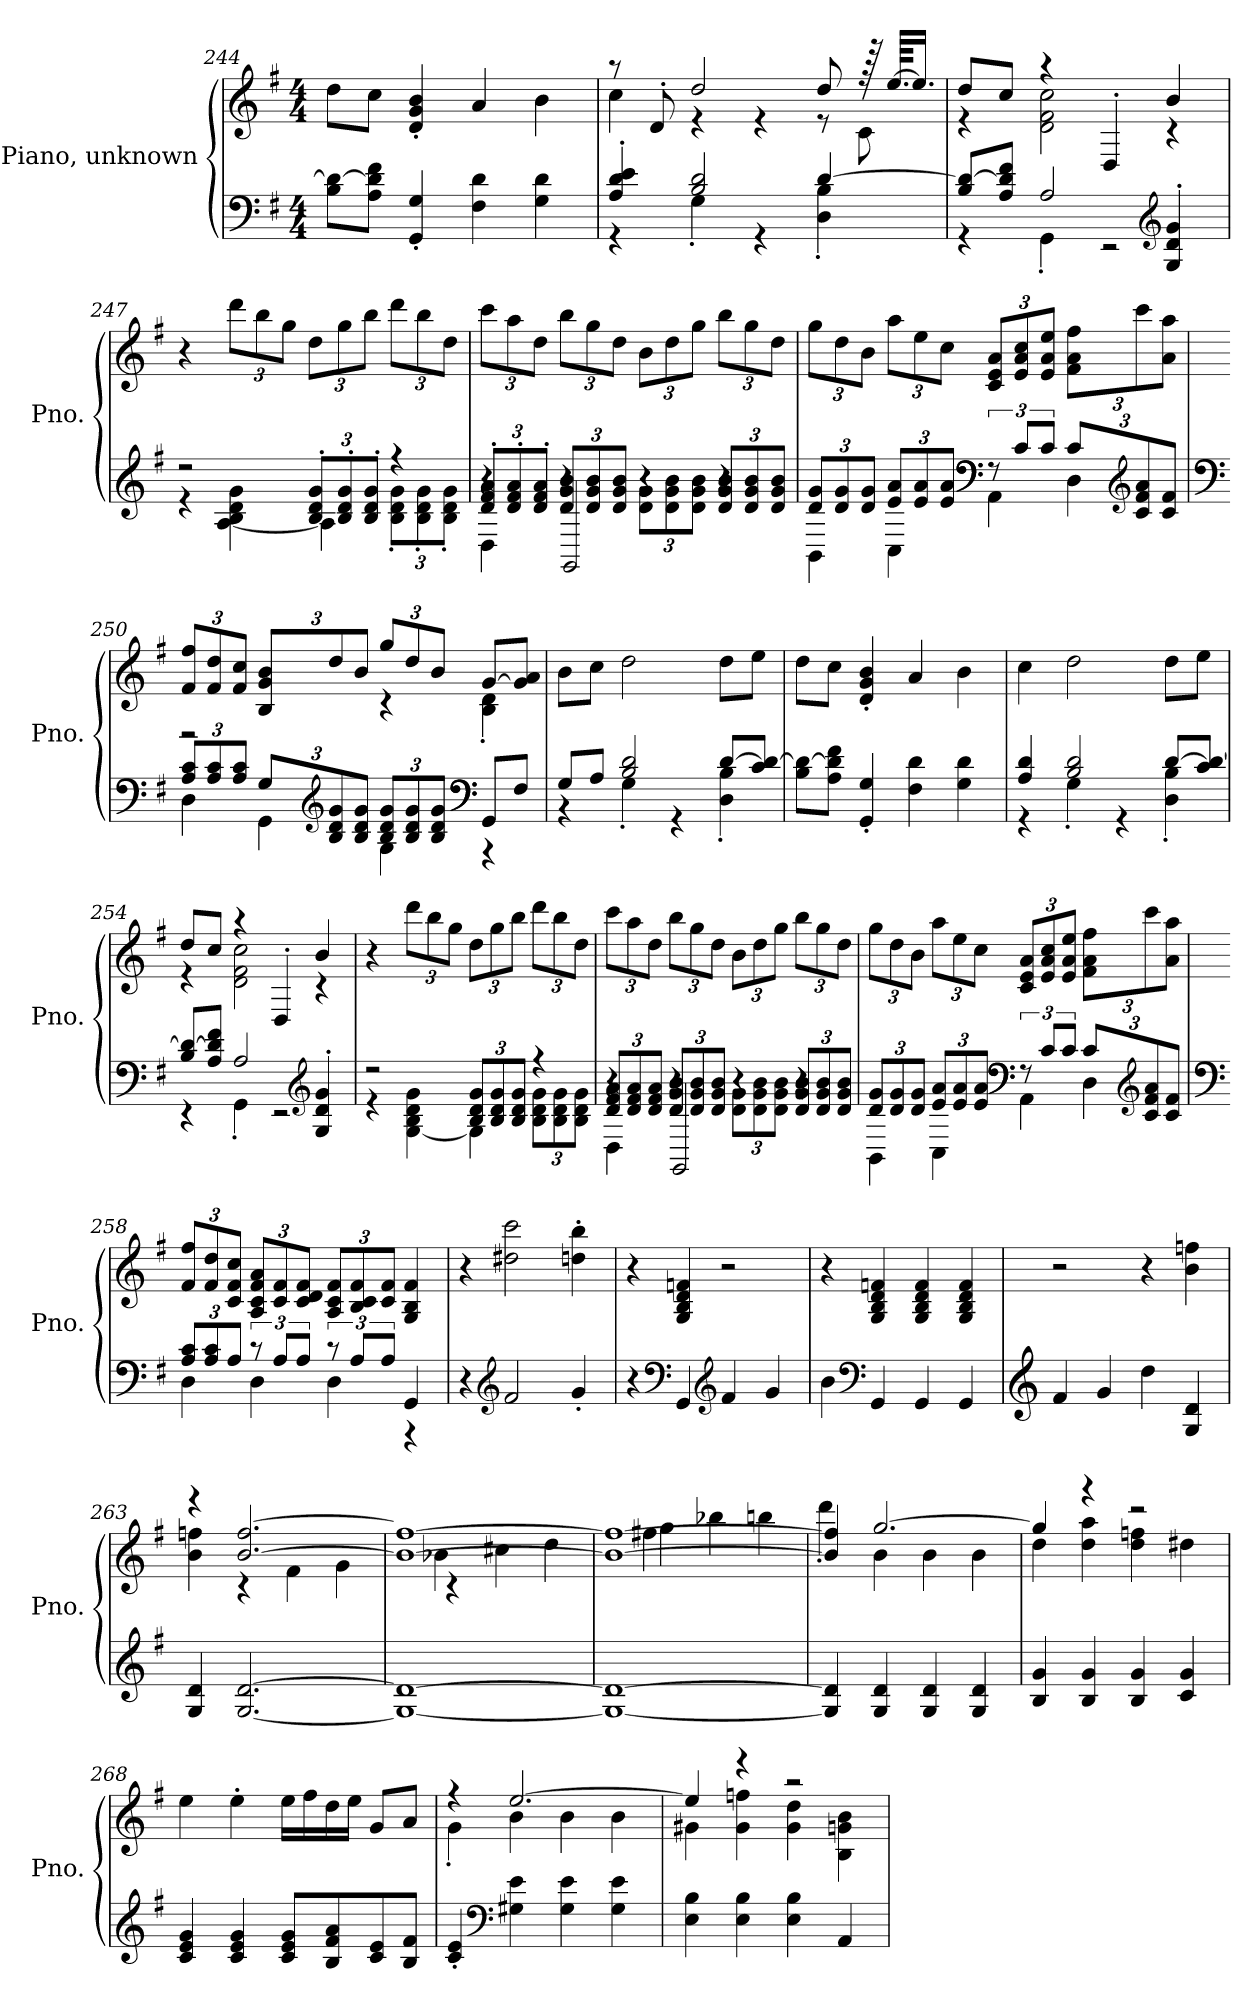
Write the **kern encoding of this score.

**kern	**kern
*part1	*part1
*staff2	*staff1
*I"Piano, unknown	*
*I'Pno.	*
!!LO:LB:g=z
*clefF4	*clefG2
*k[f#]	*k[f#]
*M4/4	*M4/4
=244	=244
8B\ 8d\_L	8dd\L
8A\ 8d\] 8f#\J	8cc\J
4GG/' 4G/'	4d/' 4g/' 4b/'
4F#\ 4d\	4a/
4G\ 4d\	4b\
=245	=245
*^	*^
4A/' 4d/' 4e/'	4r	8r	4cc\
.	.	8d'/	.
2B/ 2d/	4G'\	2dd/	4r
.	4r	.	4r
[4d/	4D\' 4B\'	8dd/	8r
.	.	128r	8c\
.	.	[64.ee/KKLL	.
.	.	16.ee/JJ]	.
=246	=246	=246	=246
8B/ 8d/_L	4r	8dd/L	4r
8A/ 8d/] 8f#/J	.	8cc/J	.
2A/	4GG'\	4r	2d\ 2f#\ 2cc\
.	2r	4D'/	.
*clefG2	*	*	*
4G/' 4d/' 4g/'	.	4b/	4r
*	*	*v	*v
=247	=247	=247
2r	4r	4r
*	*	*Xbrackettup
.	[4A\ 4B\ 4d\ 4g\	12ddd\L
.	.	12bb\
.	.	12gg\J
*Xbrackettup	*	*
12B/' 12d/' 12g/'L	4A\]	12dd\L
12B/' 12d/' 12g/'	.	12gg\
12B/' 12d/' 12g/'J	.	12bb\J
4r	12B\' 12d\' 12g\'L	12ddd\L
.	12B\' 12d\' 12g\'	12bb\
.	12B\' 12d\' 12g\'J	12dd\J
!!LO:LB:g=z
=248	=248	=248
*	*^	*
12d/' 12f#/' 12a/'L	4D\	4r	12ccc\L
12d/' 12f#/' 12a/'	.	.	12aa\
12d/' 12f#/' 12a/'J	.	.	12dd\J
12d/ 12g/ 12b/L	4r	2GG/	12bb\L
12d/ 12g/ 12b/	.	.	12gg\
12d/ 12g/ 12b/J	.	.	12dd\J
4r	12d\ 12g\L	.	12b\L
.	12d\ 12g\ 12b\	.	12dd\
.	12d\ 12g\ 12b\J	.	12gg\J
12d/ 12g/ 12b/L	4r	4r	12bb\L
12d/ 12g/ 12b/	.	.	12gg\
12d/ 12g/ 12b/J	.	.	12dd\J
*	*v	*v	*
=249	=249	=249
12d/ 12g/L	4BB\	12gg\L
12d/ 12g/	.	12dd\
12d/ 12g/J	.	12b\J
12e/ 12a/L	4C\	12aa\L
12e/ 12a/	.	12ee\
12e/ 12a/J	.	12cc\J
*clefF4	*	*
*brackettup	*	*
12r	4AA\	12c/ 12e/ 12a/L
12c/L	.	12e/ 12a/ 12cc/
12c/J	.	12e/ 12a/ 12ee/J
*Xbrackettup	*	*
12c/L	4D\	12f#\ 12a\ 12ff#\L
*clefG2	*	*
12c/ 12f#/ 12a/	.	12ccc\
12c/ 12f#/J	.	12a\ 12aa\J
!!LO:LB:g=z
=250	=250	=250
*clefF4	*	*
*	*	*^
12A/ 12c/L	4D\	12f#/ 12ff#/L	2r
12A/ 12c/	.	12f#/ 12dd/	.
12A/ 12c/J	.	12f#/ 12cc/J	.
12G/L	4GG\	12B/ 12g/ 12b/L	.
*clefG2	*	*	*
12B/ 12d/ 12g/	.	12dd/	.
12B/ 12d/ 12g/J	.	12b/J	.
12B/ 12d/ 12g/L	4G\	12gg/L	4r
12B/ 12d/ 12g/	.	12dd/	.
12B/ 12d/ 12g/J	.	12b/J	.
*clefF4	*	*	*
8GG/L	4r	[8g/L	4B\' 4d\'
8F#/J	.	8g/] 8a/J	.
*	*	*v	*v
=251	=251	=251
8G/L	4r	8b\L
8A/J	.	8cc\J
2B/ 2d/	4G'\	2dd\
.	4r	.
[8d/L	4D\' 4B\'	8dd\L
8c/ 8d/_J	.	8ee\J
*v	*v	*
=252	=252
8B\ 8d\_L	8dd\L
8A\ 8d\] 8f#\J	8cc\J
4GG/' 4G/'	4d/' 4g/' 4b/'
4F#\ 4d\	4a/
4G\ 4d\	4b\
=253	=253
*^	*
4A/ 4d/	4r	4cc\
2B/ 2d/	4G'\	2dd\
.	4r	.
[8d/L	4D\' 4B\'	8dd\L
8c/ 8d/_J	.	8ee\J
!!LO:LB:g=z
=254	=254	=254
*	*	*^
8B/ 8d/_L	4r	8dd/L	4r
8A/ 8d/] 8f#/J	.	8cc/J	.
2A/	4GG'\	4r	2d\ 2f#\ 2cc\
.	2r	4D'/	.
*clefG2	*	*	*
4G/' 4d/' 4g/'	.	4b/	4r
*	*	*v	*v
=255	=255	=255
2r	4r	4r
.	[4G\ 4B\ 4d\ 4g\	12ddd\L
.	.	12bb\
.	.	12gg\J
12B/ 12d/ 12g/L	4G\]	12dd\L
12B/ 12d/ 12g/	.	12gg\
12B/ 12d/ 12g/J	.	12bb\J
4r	12B\ 12d\ 12g\L	12ddd\L
.	12B\ 12d\ 12g\	12bb\
.	12B\ 12d\ 12g\J	12dd\J
=256	=256	=256
*	*^	*
12d/ 12f#/ 12a/L	4D\	4r	12ccc\L
12d/ 12f#/ 12a/	.	.	12aa\
12d/ 12f#/ 12a/J	.	.	12dd\J
12d/ 12g/ 12b/L	4r	2GG/	12bb\L
12d/ 12g/ 12b/	.	.	12gg\
12d/ 12g/ 12b/J	.	.	12dd\J
4r	12d\ 12g\L	.	12b\L
.	12d\ 12g\ 12b\	.	12dd\
.	12d\ 12g\ 12b\J	.	12gg\J
12d/ 12g/ 12b/L	4r	4r	12bb\L
12d/ 12g/ 12b/	.	.	12gg\
12d/ 12g/ 12b/J	.	.	12dd\J
*	*v	*v	*
!!LO:PB:g=z
=257	=257	=257
12d/ 12g/L	4BB\	12gg\L
12d/ 12g/	.	12dd\
12d/ 12g/J	.	12b\J
12e/ 12a/L	4C\	12aa\L
12e/ 12a/	.	12ee\
12e/ 12a/J	.	12cc\J
*clefF4	*	*
*brackettup	*	*
12r	4AA\	12c/ 12e/ 12a/L
12c/L	.	12e/ 12a/ 12cc/
12c/J	.	12e/ 12a/ 12ee/J
*Xbrackettup	*	*
12c/L	4D\	12f#\ 12a\ 12ff#\L
*clefG2	*	*
12c/ 12f#/ 12a/	.	12ccc\
12c/ 12f#/J	.	12a\ 12aa\J
=258	=258	=258
*clefF4	*	*
12A/ 12c/L	4D\	12f#/ 12ff#/L
12A/ 12c/	.	12f#/ 12dd/
12A/J	.	12c/ 12f#/ 12cc/J
*brackettup	*	*
12r	4D\	12A/ 12c/ 12f#/ 12a/L
12A/L	.	12c/ 12f#/
12A/J	.	12c/ 12d/ 12f#/J
12r	4D\	12A/ 12c/ 12f#/L
12A/L	.	12B/ 12c/ 12f#/
12A/J	.	12c/ 12f#/J
4GG/	4r	4G/ 4B/ 4f#/
*v	*v	*
=259	=259
4r	4r
*clefG2	*
2f#/	2dd#X\ 2ccc\
4g'/	4ddn\' 4bb\'
!!LO:LB:g=z
=260	=260
4r	4r
*clefF4	*
4GG/	4G/ 4B/ 4d/ 4fn/
*clefG2	*
4f#/	2r
4g/	.
=261	=261
4b\	4r
*clefF4	*
4GG/	4G/ 4B/ 4d/ 4fn/
4GG/	4G/ 4B/ 4d/ 4f/
4GG/	4G/ 4B/ 4d/ 4f/
=262	=262
*clefG2	*
4f#/	2r
4g/	.
4dd\	4r
4G/ 4d/	4b\ 4ffn\
=263	=263
*	*^
4G/ 4d/	4r	4b\ 4ffn\
[2.G/ [2.d/	[2.b/ [2.ff/	4r
.	.	4f#\
.	.	4g\
=264	=264	=264
1G_ 1d_	1b_ 1ff_	4b-X\
.	.	4r
.	.	4cc#X\
.	.	4dd\
=265	=265	=265
1G_ 1d_	1b_ 1ff_	4ff#X\
.	.	4gg\
.	.	4bb-X\
.	.	4bbn\
!!LO:LB:g=z	!!
=266	=266	=266
4G/] 4d/]	4b/] 4ff/]	4ddd'\
4G/ 4d/	[2.gg/	4b\
4G/ 4d/	.	4b\
4G/ 4d/	.	4b\
=267	=267	=267
4B/ 4g/	4gg/]	4dd\
4B/ 4g/	4r	4dd\ 4aa\
4B/ 4g/	2r	4dd\ 4ffn\
4c/ 4g/	.	4dd#X\
*	*v	*v
=268	=268
4c/ 4e/ 4g/	4ee\
4c/ 4e/ 4g/	4ee'\
8c/ 8e/ 8g/L	16ee\LL
.	16ff#\
8B/ 8f#/ 8a/	16dd\
.	16ee\JJ
8c/ 8e/	8g/L
8B/ 8f#/J	8a/J
=269	=269
*	*^
4c/' 4e/'	4r	4g'\
*clefF4	*	*
4G#X\ 4e\	[2.ee/	4b\
4G#\ 4e\	.	4b\
4G#\ 4e\	.	4b\
=270	=270	=270
4E\ 4B\	4ee/]	4g#X\
4E\ 4B\	4r	4g#\ 4ffn\
4E\ 4B\	2r	4g#\ 4dd\
4AA/	.	4B\ 4gn\ 4b\
*	*v	*v
=	=
*-	*-
